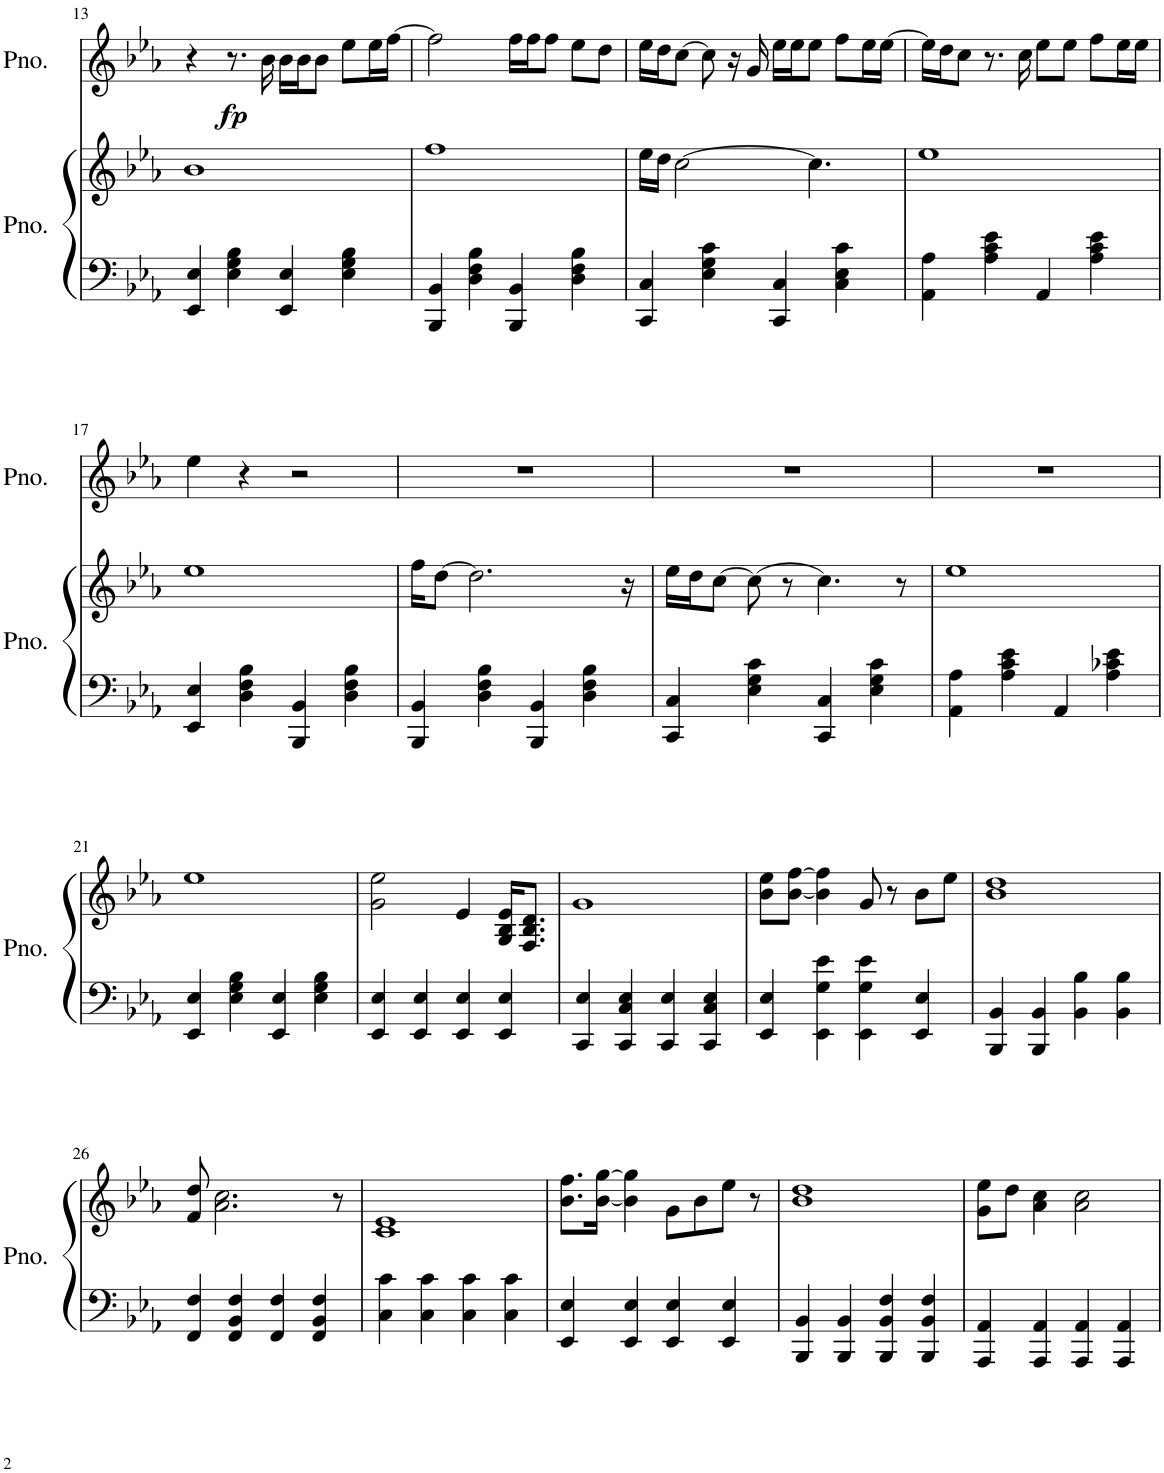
**kern	**kern	**kern	**dynam
*part2	*part2	*part1	*part1
*staff3	*staff2	*staff1	*staff1
*I"Piano	*	*I"Piano	*
*I'Pno.	*	*I'Pno.	*
!!LO:PB:g=z
*clefF4	*clefG2	*clefG2	*
*k[b-e-a-]	*k[b-e-a-]	*k[b-e-a-]	*
*M4/4	*M4/4	*M4/4	*
=13	=13	=13	=13
4EE-/ 4E-/	1b-	4r	.
!	!	!	!LO:DY:b
4E-\ 4G\ 4B-\	.	8.r	fp
.	.	16b-\	.
4EE-/ 4E-/	.	16b-\LL	.
.	.	16b-\J	.
.	.	8b-\J	.
4E-\ 4G\ 4B-\	.	8ee-\L	.
.	.	16ee-\L	.
.	.	[16ff\JJ	.
=14	=14	=14	=14
4BBB-/ 4BB-/	1ff	2ff\]	.
4D\ 4F\ 4B-\	.	.	.
4BBB-/ 4BB-/	.	16ff\LL	.
.	.	16ff\J	.
.	.	8ff\J	.
4D\ 4F\ 4B-\	.	8ee-\L	.
.	.	8dd\J	.
=15	=15	=15	=15
4CC/ 4C/	16ee-\LL	16ee-\LL	.
.	16dd\JJ	16dd\J	.
.	[2cc\	[8cc\J	.
4E-\ 4G\ 4c\	.	8cc\]	.
.	.	16r	.
.	.	16g/	.
4CC/ 4C/	.	16ee-\LL	.
.	.	16ee-\J	.
.	4.cc\]	8ee-\J	.
4C\ 4E-\ 4c\	.	8ff\L	.
.	.	16ee-\L	.
.	.	[16ee-\JJ	.
=16	=16	=16	=16
4AA-\ 4A-\	1ee-	16ee-\LL]	.
.	.	16dd\J	.
.	.	8cc\J	.
4A-\ 4c\ 4e-\	.	8.r	.
.	.	16cc\	.
4AA-/	.	8ee-\L	.
.	.	8ee-\J	.
4A-\ 4c\ 4e-\	.	8ff\L	.
.	.	16ee-\L	.
.	.	16ee-\JJ	.
!!LO:LB:g=z
=17	=17	=17	=17
4EE-/ 4E-/	1ee-	4ee-\	.
4D\ 4F\ 4B-\	.	4r	.
4BBB-/ 4BB-/	.	2r	.
4D\ 4F\ 4B-\	.	.	.
=18	=18	=18	=18
4BBB-/ 4BB-/	16ff\KL	1r	.
.	[8dd\J	.	.
.	2.dd\]	.	.
4D\ 4F\ 4B-\	.	.	.
4BBB-/ 4BB-/	.	.	.
4D\ 4F\ 4B-\	.	.	.
.	16r	.	.
=19	=19	=19	=19
4CC/ 4C/	16ee-\LL	1r	.
.	16dd\J	.	.
.	[8cc\J	.	.
4E-\ 4G\ 4c\	8cc\_	.	.
.	8r	.	.
4CC/ 4C/	4.cc\]	.	.
4E-\ 4G\ 4c\	.	.	.
.	8r	.	.
=20	=20	=20	=20
4AA-\ 4A-\	1ee-	1r	.
4A-\ 4c\ 4e-\	.	.	.
4AA-/	.	.	.
4A-\ 4c-X\ 4e-\	.	.	.
!!LO:LB:g=z
=21	=21	=21	=21
4EE-/ 4E-/	1ee-	1r	.
4E-\ 4G\ 4B-\	.	.	.
4EE-/ 4E-/	.	.	.
4E-\ 4G\ 4B-\	.	.	.
=22	=22	=22	=22
4EE-/ 4E-/	2g\ 2ee-\	1r	.
4EE-/ 4E-/	.	.	.
4EE-/ 4E-/	4e-/	.	.
4EE-/ 4E-/	16G/ 16B-/ 16e-/KL	.	.
.	8.F/ 8.B-/ 8.d/J	.	.
=23	=23	=23	=23
4CC/ 4E-/	1g	1r	.
4CC/ 4C/ 4E-/	.	.	.
4CC/ 4E-/	.	.	.
4CC/ 4C/ 4E-/	.	.	.
=24	=24	=24	=24
4EE-/ 4E-/	8b-\ 8ee-\L	1r	.
.	[8b-\ [8ff\J	.	.
4EE-\ 4G\ 4e-\	4b-\] 4ff\]	.	.
4EE-\ 4G\ 4e-\	8g/	.	.
.	8r	.	.
4EE-/ 4E-/	8b-\L	.	.
.	8ee-\J	.	.
=25	=25	=25	=25
4BBB-/ 4BB-/	1b- 1dd	1r	.
4BBB-/ 4BB-/	.	.	.
4BB-\ 4B-\	.	.	.
4BB-\ 4B-\	.	.	.
!!LO:LB:g=z
=26	=26	=26	=26
4FF/ 4F/	8f/ 8dd/	1r	.
.	2.a-\ 2.cc\	.	.
4FF/ 4BB-/ 4F/	.	.	.
4FF/ 4F/	.	.	.
4FF/ 4BB-/ 4F/	.	.	.
.	8r	.	.
=27	=27	=27	=27
4C\ 4c\	1c 1e-	1r	.
4C\ 4c\	.	.	.
4C\ 4c\	.	.	.
4C\ 4c\	.	.	.
=28	=28	=28	=28
4EE-/ 4E-/	8.b-\ 8.ff\L	1r	.
.	[16b-\ [16gg\Jk	.	.
4EE-/ 4E-/	4b-\] 4gg\]	.	.
4EE-/ 4E-/	8g\L	.	.
.	8b-\	.	.
4EE-/ 4E-/	8ee-\J	.	.
.	8r	.	.
=29	=29	=29	=29
4BBB-/ 4BB-/	1b- 1dd	1r	.
4BBB-/ 4BB-/	.	.	.
4BBB-/ 4BB-/ 4F/	.	.	.
4BBB-/ 4BB-/ 4F/	.	.	.
=30	=30	=30	=30
4AAA-/ 4AA-/	8g\ 8ee-\L	1r	.
.	8dd\J	.	.
4AAA-/ 4AA-/	4a-\ 4cc\	.	.
4AAA-/ 4AA-/	2a-\ 2cc\	.	.
4AAA-/ 4AA-/	.	.	.
=	=	=	=
*-	*-	*-	*-
